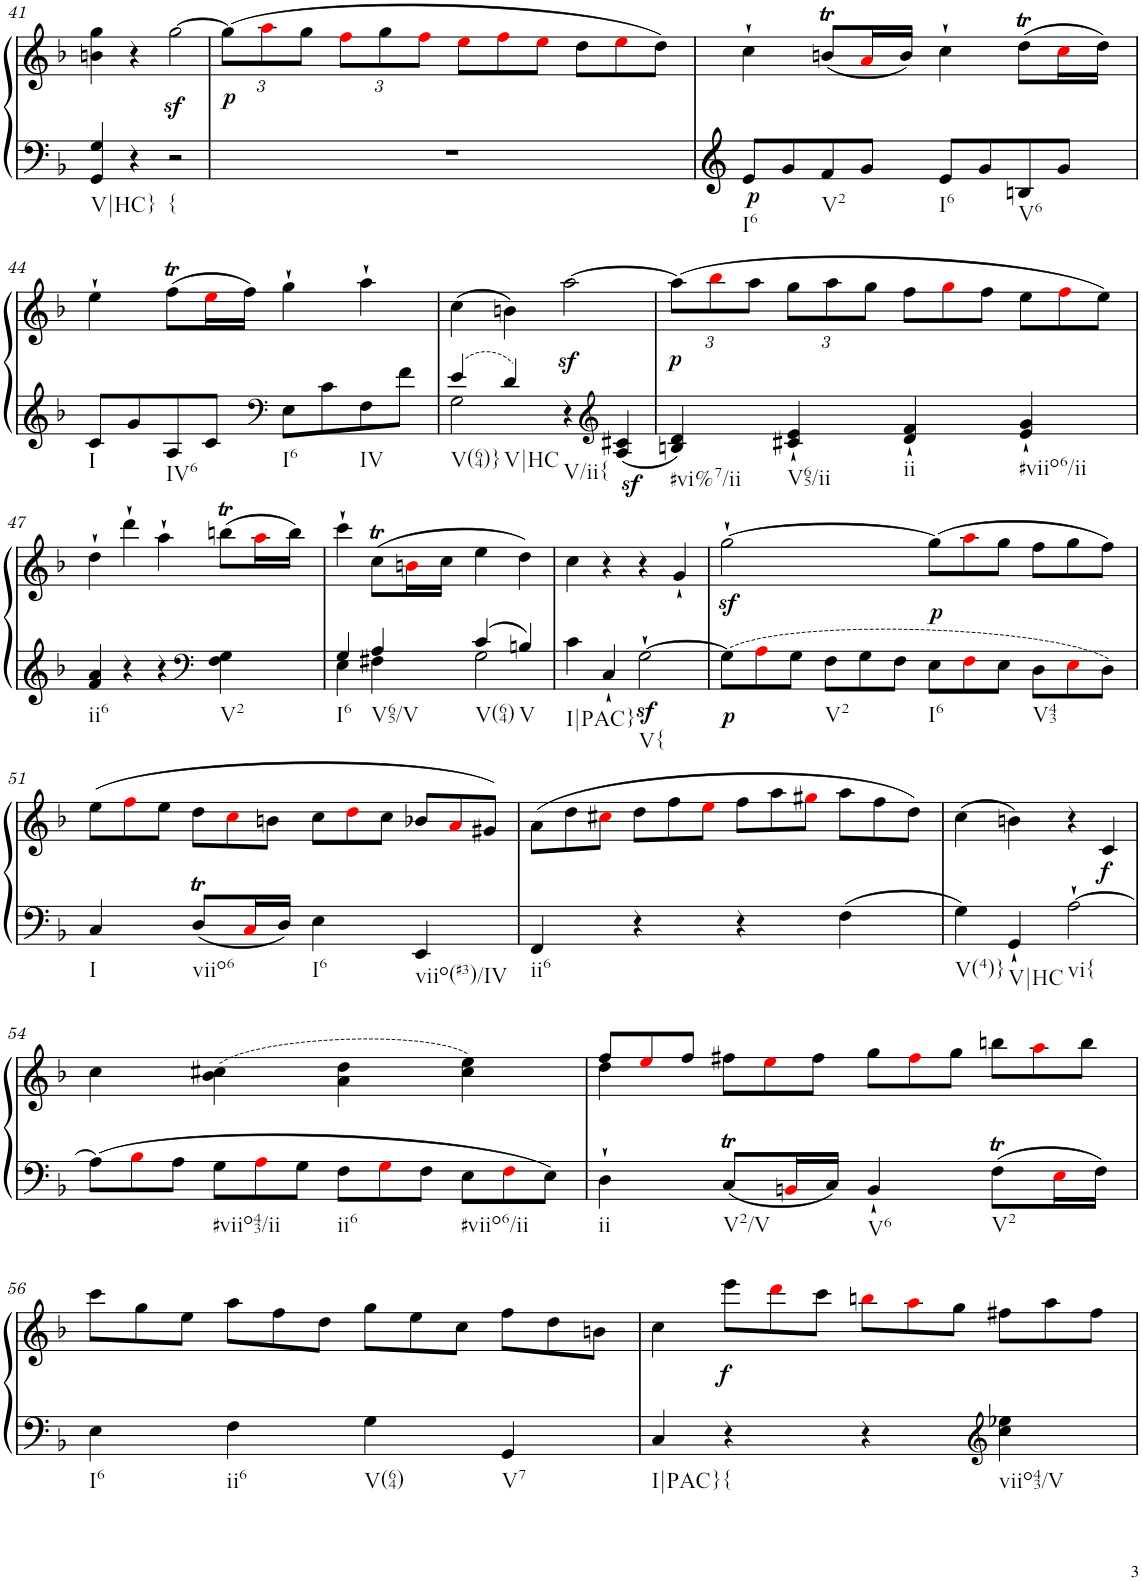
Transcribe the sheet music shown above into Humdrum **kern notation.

**kern	**kern	**dynam
*part1	*part1	*part1
*staff2	*staff1	*staff1/2
*I"unbenannt2	*	*
!!LO:PB:g=z
*clefG2	*clefG2	*
*k[b-]	*k[b-]	*
*M2/2	*M2/2	*
=41	=41	=41
!LO:TX:b:t=V|HC}	!	!
4GG/ 4G/	4bn\ 4gg\	.
4r	4r	.
!LO:TX:b:t={	!	!
2r	[2ggz<\	.
=42	=42	=42
*	*Xbrackettup	*
!	!	!LO:DY:b
1r	(12gg\L]	p
.	12aai\	.
.	12gg\J	.
.	12ffi\L	.
.	12gg\	.
.	12ffi\J	.
*	*Xtuplet	*
.	12eei\L	.
.	12ffi\	.
.	12eei\J	.
.	12dd\L	.
.	12eei\	.
.	12dd\J)	.
=43	=43	=43
!LO:TX:b:t=I6	!	!
!	!	!LO:DY:b=2
8e/L	4cc`\	p
8g/	.	.
!LO:TX:b:t=V2	!	!
8f/	(8bnt/L	.
8g/J	16ai/L	.
.	16b/JJ)	.
!LO:TX:b:t=I6	!	!
8e/L	4cc`\	.
8g/	.	.
!LO:TX:b:t=V6	!	!
8Bn/	(8ddT\L	.
8g/J	16cci\L	.
.	16dd\JJ)	.
!!LO:LB:g=z
=44	=44	=44
!LO:TX:b:t=I	!	!
8c/L	4ee`\	.
8g/	.	.
!LO:TX:b:t=IV6	!	!
8A/	(8ffT\L	.
8c/J	16eei\L	.
.	16ff\JJ)	.
*clefF4	*	*
!LO:TX:b:t=I6	!	!
8E\L	4gg`\	.
8c\	.	.
!LO:TX:b:t=IV	!	!
8F\	4aa`\	.
8f\J	.	.
=45	=45	=45
*^	*	*
!LO:TX:b:t=V(64)}	!	!	!
4e/	2G\	(4cc\	.
!LO:TX:b:t=V|HC	!	!	!
4d/	.	4bn\)	.
!LO:TX:b:t=V/ii{	!	!	!
4r	2ryy	[2aaz<\	.
*clefG2	*	*	*
!	!	!	!LO:DY:b=2
4A/ 4c#X/	.	.	sf
*v	*v	*	*
=46	=46	=46
*	*tuplet	*
!LO:TX:b:t=#vi%7/ii	!	!
!	!	!LO:DY:b
4Bn/ 4d/	(12aa\L]	p
.	12bb-i\	.
.	12aa\J	.
!LO:TX:b:t=V65/ii	!	!
4c#X/` 4e/`	12gg\L	.
.	12aa\	.
.	12gg\J	.
*	*Xtuplet	*
!LO:TX:b:t=ii	!	!
4d/` 4f/`	12ff\L	.
.	12ggi\	.
.	12ff\J	.
!LO:TX:b:t=#viio6/ii	!	!
4e/` 4g/`	12ee\L	.
.	12ffi\	.
.	12ee\J)	.
!!LO:LB:g=z
=47	=47	=47
!LO:TX:b:t=ii6	!	!
4f/ 4a/	4dd`\	.
4r	4ddd`\	.
4r	4aa`\	.
*clefF4	*	*
!LO:TX:b:t=V2	!	!
4F\ 4G\	(8bbnt\L	.
.	16aai\L	.
.	16bb\JJ)	.
=48	=48	=48
*^	*	*
!LO:TX:b:t=I6	!	!	!
4G/	4E\	4ccc`\	.
!LO:TX:b:t=V65/V	!	!	!
4A/	4F#X\	(8ccT\L	.
.	.	16bni\L	.
.	.	16cc\JJ	.
!LO:TX:b:t=V(64)	!	!	!
4c/	2G\	4ee\	.
!LO:TX:b:t=V	!	!	!
4Bn/	.	4dd\)	.
*v	*v	*	*
=49	=49	=49
!LO:TX:b:t=I|PAC}	!	!
4c\	4cc\	.
4C`/	4r	.
!LO:TX:b:t=V{	!	!
[2Gz<`\	4r	.
.	4g`/	.
=50	=50	=50
*Xtuplet	*	*
!	!	!LO:DY:b=2
12G\L]	[2ggz<`\	p
12Ai\	.	.
12G\J	.	.
!LO:TX:b:t=V2	!	!
12F\L	.	.
12G\	.	.
12F\J	.	.
!LO:TX:b:t=I6	!	!
!	!	!LO:DY:b
12E\L	(12gg\L]	p
12Fi\	12aai\	.
12E\J	12gg\J	.
!LO:TX:b:t=V43	!	!
12D\L	12ff\L	.
12Ei\	12gg\	.
12D\J	12ff\J)	.
!!LO:LB:g=z
=51	=51	=51
!LO:TX:b:t=I	!	!
4C/	(12ee\L	.
.	12ffi\	.
.	12ee\J	.
!LO:TX:b:t=viio6	!	!
8DT/L	12dd\L	.
.	12cci\	.
16Ci/L	.	.
.	12bn\J	.
16D/JJ	.	.
!LO:TX:b:t=I6	!	!
4E\	12cc\L	.
.	12ddi\	.
.	12cc\J	.
!LO:TX:b:t=viio(#3)/IV	!	!
4EE/	12b-X/L	.
.	12ai/	.
.	12g#X/J)	.
=52	=52	=52
!LO:TX:b:t=ii6	!	!
4FF/	(12a\L	.
.	12dd\	.
.	12cc#Xi\J	.
4r	12dd\L	.
.	12ff\	.
.	12eei\J	.
4r	12ff\L	.
.	12aa\	.
.	12gg#Xi\J	.
4F\	12aa\L	.
.	12ff\	.
.	12dd\J)	.
=53	=53	=53
!LO:TX:b:t=V(4)}	!	!
4G\	(4cc\	.
!LO:TX:b:t=V|HC	!	!
4GG`/	4bn\)	.
!LO:TX:b:t=vi{	!	!
[2A`\	4r	.
!	!	!LO:DY:b
.	4c/	f
!!LO:LB:g=z
=54	=54	=54
12A\L]	4cc\	.
12B-i\	.	.
12A\J	.	.
!LO:TX:b:t=#viio43/ii	!	!
12G\L	(4b-\ 4cc#X\	.
12Ai\	.	.
12G\J	.	.
!LO:TX:b:t=ii6	!	!
12F\L	4a\ 4dd\	.
12Gi\	.	.
12F\J	.	.
!LO:TX:b:t=#viio6/ii	!	!
12E\L	4cc#\ 4ee\)	.
12Fi\	.	.
12E\J	.	.
=55	=55	=55
*	*^	*
!LO:TX:b:t=ii	!	!	!
4D`\	12ff/L	4dd\	.
.	12eei/	.	.
.	12ff/J	.	.
!LO:TX:b:t=V2/V	!	!	!
8CT/L	12ff#X\L	2.ryy	.
.	12eei\	.	.
16BBni/L	.	.	.
.	12ff#\J	.	.
16C/JJ	.	.	.
!LO:TX:b:t=V6	!	!	!
4BB`/	12gg\L	.	.
.	12ff#i\	.	.
.	12gg\J	.	.
!LO:TX:b:t=V2	!	!	!
8FT\L	12bbn\L	.	.
.	12aai\	.	.
16Ei\L	.	.	.
.	12bb\J	.	.
16F\JJ	.	.	.
*	*v	*v	*
!!LO:LB:g=z
=56	=56	=56
!LO:TX:b:t=I6	!	!
4E\	12ccc\L	.
.	12gg\	.
.	12ee\J	.
!LO:TX:b:t=ii6	!	!
4F\	12aa\L	.
.	12ff\	.
.	12dd\J	.
!LO:TX:b:t=V(64)	!	!
4G\	12gg\L	.
.	12ee\	.
.	12cc\J	.
!LO:TX:b:t=V7	!	!
4GG/	12ff\L	.
.	12dd\	.
.	12bn\J	.
=57	=57	=57
!LO:TX:b:t=I|PAC}	!	!
4C/	4cc\	.
!LO:TX:b:t={	!	!
!	!	!LO:DY:b
4r	12eee\L	f
.	12dddi\	.
.	12ccc\J	.
4r	12bbni\L	.
.	12aai\	.
.	12gg\J	.
*clefG2	*	*
!LO:TX:b:t=viio43/V	!	!
4cc\ 4ee-X\	12ff#X\L	.
.	12aa\	.
.	12ff#\J	.
=	=	=
*-	*-	*-
